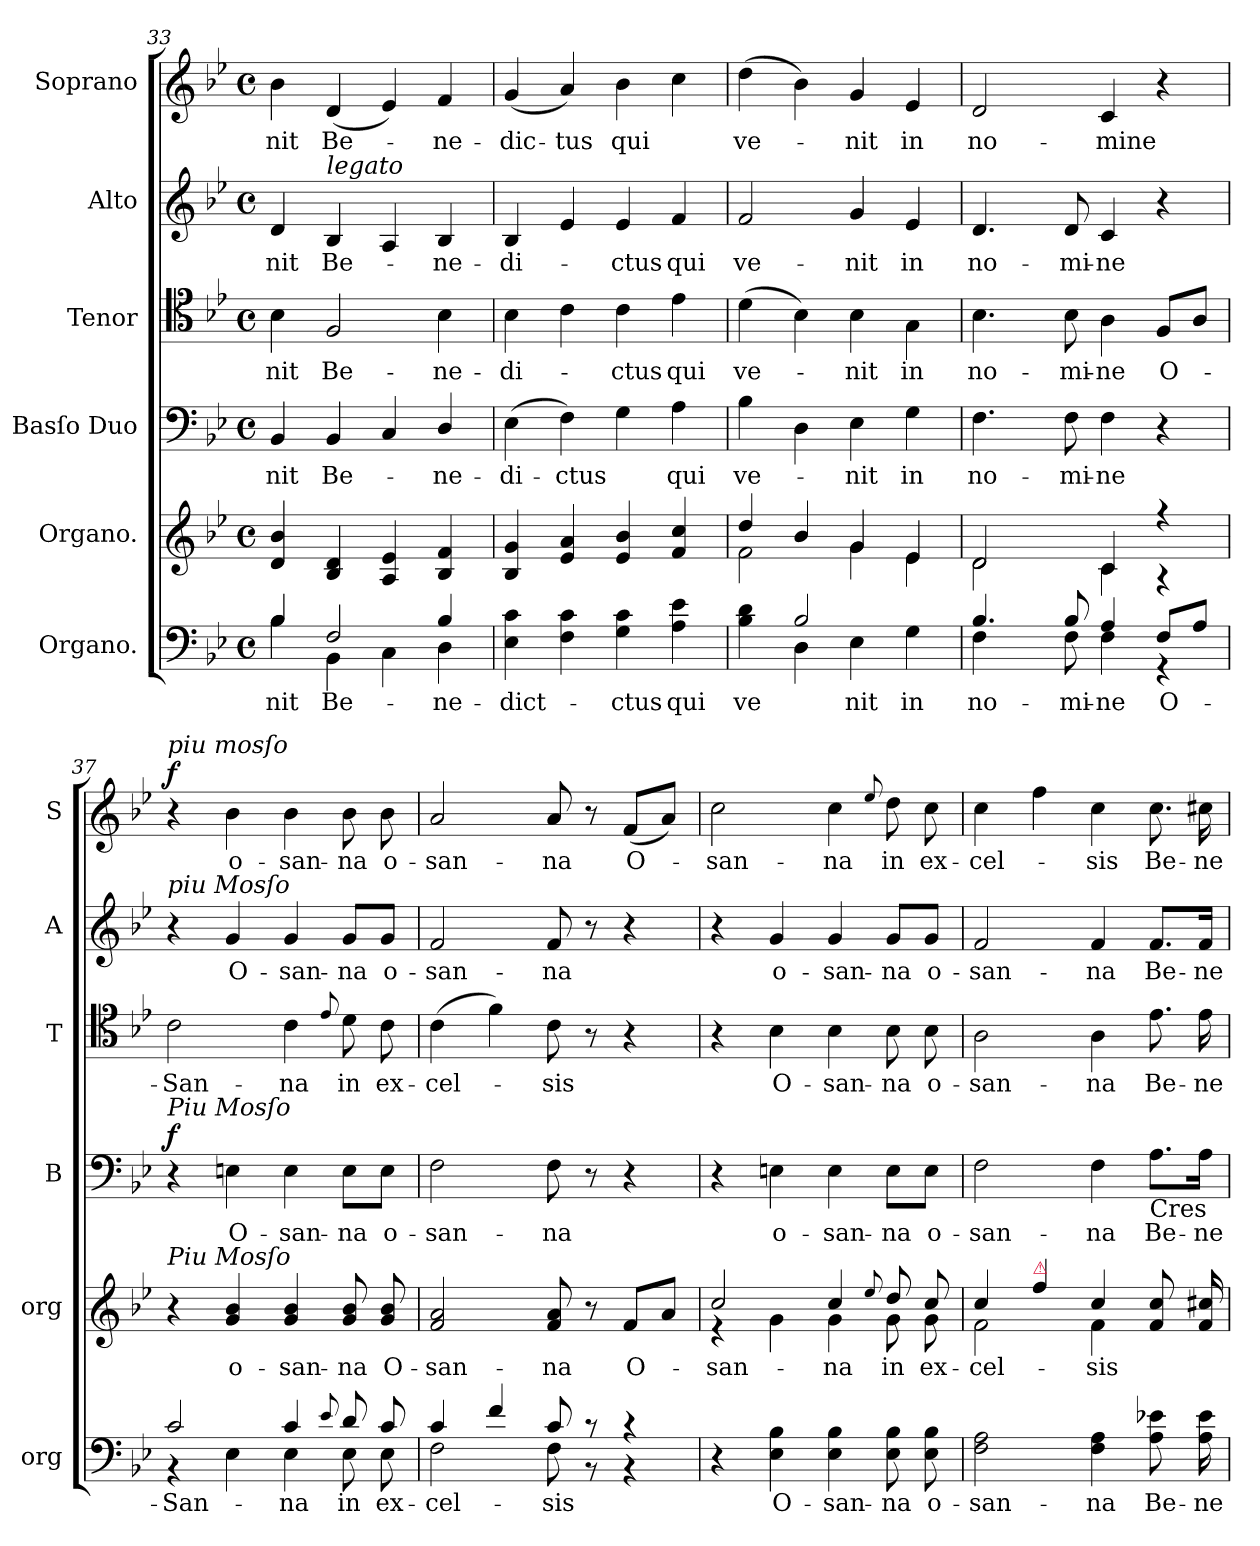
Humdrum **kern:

**kern	**text	**kern	**text	**kern	**text	**dynam	**kern	**text	**kern	**text	**kern	**text	**dynam
*part6	*part6	*part5	*part5	*part4	*part4	*part4	*part3	*part3	*part2	*part2	*part1	*part1	*part1
*staff6	*staff6	*staff5	*staff5	*staff4	*staff4	*staff4	*staff3	*staff3	*staff2	*staff2	*staff1	*staff1	*staff1
*I"Organo.	*	*I"Organo.	*	*I"Basſo Duo	*	*	*I"Tenor	*	*I"Alto	*	*I"Soprano	*	*
*I'org	*	*I'org	*	*I'B	*	*	*I'T	*	*I'A	*	*I'S	*	*
*clefF4	*	*clefG2	*	*clefF4	*	*	*clefC4	*	*clefG2	*	*clefG2	*	*
*k[b-e-]	*	*k[b-e-]	*	*k[b-e-]	*	*	*k[b-e-]	*	*k[b-e-]	*	*k[b-e-]	*	*
*M4/4	*	*M4/4	*	*M4/4	*	*	*M4/4	*	*M4/4	*	*M4/4	*	*
*met(c)	*	*met(c)	*	*met(c)	*	*	*met(c)	*	*met(c)	*	*met(c)	*	*
=33	=33	=33	=33	=33	=33	=33	=33	=33	=33	=33	=33	=33	=33
*^	*	*	*	*	*	*	*	*	*	*	*	*	*
4B-/	4B-\	-nit	4d/ 4b-/	.	4BB-/	-nit	.	4B-\	-nit	4d/	-nit	4b-\	-nit	.
!	!	!	!	!	!	!	!	!	!	!LO:TX:a:i:t=legato	!	!	!	!
2F/	4BB-\	Be-	4B-/ 4d/	.	4BB-/	Be-	.	2F/	Be-	4B-/	Be-	(<4d/	Be-	.
.	4C\	.	4A/ 4e-/	.	4C/	.	.	.	.	4A/	.	4e-/)	.	.
4B-/	4D\	ne-	4B-/ 4f/	.	4D/	-ne-	.	4B-\	-ne-	4B-/	-ne-	4f/	-ne-	.
*v	*v	*	*	*	*	*	*	*	*	*	*	*	*	*
=34	=34	=34	=34	=34	=34	=34	=34	=34	=34	=34	=34	=34	=34
4E-\ 4c\	-dict-	4B-/ 4g/	.	(>4E-\	-di-	.	4B-\	-di-	4B-/	-di-	(<4g/	-dic-	.
4F\ 4c\	.	4e-/ 4a/	.	4F\)	-ctus	.	4c\	.	4e-/	.	4a/)	-tus	.
4G\ 4c\	-ctus	4e-/ 4b-/	.	4G\	.	.	4c\	-ctus	4e-/	-ctus	4b-\	qui	.
4A\ 4e-\	qui	4f/ 4cc/	.	4A\	qui	.	4e-\	qui	4f/	qui	4cc\	.	.
=35	=35	=35	=35	=35	=35	=35	=35	=35	=35	=35	=35	=35	=35
*^	*	*^	*	*	*	*	*	*	*	*	*	*	*
4B-\ 4d\	4ryy	ve	4dd/	2f\	.	4B-\	ve-	.	(>4d\	ve-	2f/	ve-	(>4dd\	ve-	.
2B-/	4D\	.	4b-/	.	.	4D\	.	.	4B-\)	.	.	.	4b-\)	.	.
.	4E-\	nit	4g/	4g\	.	4E-\	-nit	.	4B-\	-nit	4g/	-nit	4g/	-nit	.
4ryy	4G\	in	4e-/	4e-\	.	4G\	in	.	4G\	in	4e-/	in	4e-/	in	.
=36	=36	=36	=36	=36	=36	=36	=36	=36	=36	=36	=36	=36	=36	=36	=36
4.B-/	4F\	no-	2d/	2d\	.	4.F\	no-	.	4.B-\	no-	4.d/	no-	2d/	no-	.
.	8ryy	.	.	.	.	.	.	.	.	.	.	.	.	.	.
8B-/	8F\	-mi-	.	.	.	8F\	-mi-	.	8B-\	-mi-	8d/	-mi-	.	.	.
4A/	4F\	-ne	4c/	4c\	.	4F\	-ne	.	4A\	-ne	4c/	-ne	4c/	-mine	.
8F/L	4r	O-	4r	4r	.	4r	.	.	8F/L	O-	4r	.	4r	.	.
8A/J	.	.	.	.	.	.	.	.	8A/J	.	.	.	.	.	.
*	*	*	*v	*v	*	*	*	*	*	*	*	*	*	*	*
=37	=37	=37	=37	=37	=37	=37	=37	=37	=37	=37	=37	=37	=37	=37
!	!	!	!	!	!	!	!	!	!	!	!	!LO:TX:a:i:t=piu mosſo	!	!
!	!	!	!	!	!	!	!	!	!	!LO:TX:a:i:t=piu Mosſo	!	!	!	!
!	!	!	!	!	!LO:TX:a:i:t=Piu Mosſo	!	!	!	!	!	!	!	!	!
!	!	!	!LO:TX:a:i:t=Piu Mosſo	!	!	!	!	!	!	!	!	!	!	!
!	!	!	!	!	!	!	!LO:DY:b	!	!	!	!	!	!	!LO:DY:b
2c/	4r	-San-	4r	.	4r	.	f	2c\	-San-	4r	.	4r	.	f
.	4E-\	.	4g/ 4b-/	o-	4En\	O-	.	.	.	4g/	O-	4b-\	o-	.
4c/	4E-\	-na	4g/ 4b-/	-san-	4E\	-san-	.	4c\	-na	4g/	-san-	4b-\	-san-	.
8qqe-/	.	.	.	.	.	.	.	8qqe-/	.	.	.	.	.	.
8d/	8E-\	in	8g/ 8b-/	-na	8E\L	-na	.	8d\	in	8g/L	-na	8b-\	-na	.
8c/	8E-\	ex-	8g/ 8b-/	O-	8E\J	o-	.	8c\	ex-	8g/J	o-	8b-\	o-	.
=38	=38	=38	=38	=38	=38	=38	=38	=38	=38	=38	=38	=38	=38	=38
4c/	2F\	-cel-	2f/ 2a/	-san-	2F\	-san-	.	(>4c\	-cel-	2f/	-san-	2a/	-san-	.
4f/	.	.	.	.	.	.	.	4f\)	.	.	.	.	.	.
8c/	8F\	-sis	8f/ 8a/	-na	8F\	-na	.	8c\	-sis	8f/	-na	8a/	-na	.
8rc	8rBB	.	8r	.	8r	.	.	8r	.	8r	.	8r	.	.
4rc	4rBB	.	8f/L	O-	4r	.	.	4r	.	4r	.	(8f/L	O-	.
.	.	.	8a/J	.	.	.	.	.	.	.	.	8a/J)	.	.
*v	*v	*	*	*	*	*	*	*	*	*	*	*	*	*
=39	=39	=39	=39	=39	=39	=39	=39	=39	=39	=39	=39	=39	=39
*	*	*^	*	*	*	*	*	*	*	*	*	*	*
4r	.	2cc/	4r	-san-	4r	.	.	4r	.	4r	.	2cc\	-san-	.
4E-\ 4B-\	O-	.	4g\	.	4En\	o-	.	4B-\	O-	4g/	o-	.	.	.
4E-\ 4B-\	-san-	4cc/	4g\	-na	4E\	-san-	.	4B-\	-san-	4g/	-san-	4cc\	-na	.
.	.	8qqee-/	.	.	.	.	.	.	.	.	.	8qqee-/	.	.
8E-\ 8B-\	-na	8dd/	8g\	in	8E\L	-na	.	8B-\	-na	8g/L	-na	8dd\	in	.
8E-\ 8B-\	o-	8cc/	8g\	ex-	8E\J	o-	.	8B-\	o-	8g/J	o-	8cc\	ex-	.
=40	=40	=40	=40	=40	=40	=40	=40	=40	=40	=40	=40	=40	=40	=40
2F\ 2A\	-san-	4cc/	2f\	-cel-	2F\	-san-	.	2A\	-san-	2f/	-san-	4cc\	-cel-	.
!	!	!LO:TX:a:color=crimson:t=⚠	!	!	!	!	!	!	!	!	!	!	!	!
.	.	4ff/	.	.	.	.	.	.	.	.	.	4ff\	.	.
4F\ 4A\	-na	4cc/	4f\	-sis	4F\	-na	.	4A\	-na	4f/	-na	4cc\	-sis	.
!	!	!	!	!	!LO:TX:b:t=Cres	!	!	!	!	!	!	!	!	!
!LO:N:vis=8	!	!LO:N:vis=8	!	!	!	!	!	!	!	!	!	!	!	!
8.A\ 8.e-X\	Be-	8.f/ 8.cc/	4ryy	.	8.A\L	Be-	.	8.e-\	Be-	8.f/L	Be-	8.cc\	Be-	.
16A\ 16e-\	-ne-	16f/ 16cc#X/	.	.	16A\Jk	-ne-	.	16e-\	-ne-	16f/Jk	-ne-	16cc#X\	-ne-	.
*	*	*v	*v	*	*	*	*	*	*	*	*	*	*	*
=	=	=	=	=	=	=	=	=	=	=	=	=	=
*-	*-	*-	*-	*-	*-	*-	*-	*-	*-	*-	*-	*-	*-
